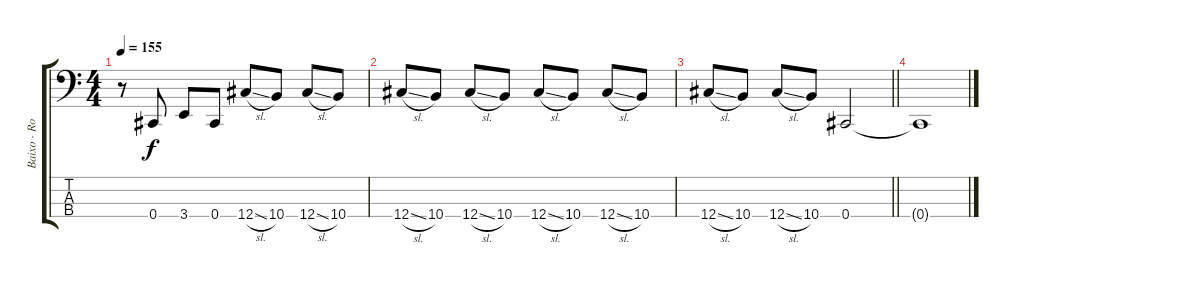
\track ("Baixo - Robert Trujillo" "Baixo - Ro") {instrument electricbasspick}
\staff {score tabs}
\tuning (E2 B1 Gb1 Db1) {hide}
\ts (4 4)
\tempo 155
\clef f4
\ks c
r.8{dy f} 0.4.8 3.4.8 0.4.8 12.4{sl}.8 10.4.8 12.4{sl}.8 10.4.8 |
12.4{sl}.8 10.4.8 12.4{sl}.8 10.4.8 12.4{sl}.8 10.4.8 12.4{sl}.8 10.4.8 |
\barLineRight lightlight
12.4{sl}.8 10.4.8 12.4{sl}.8 10.4.8 0.4.2 |
0.4{t}.1
